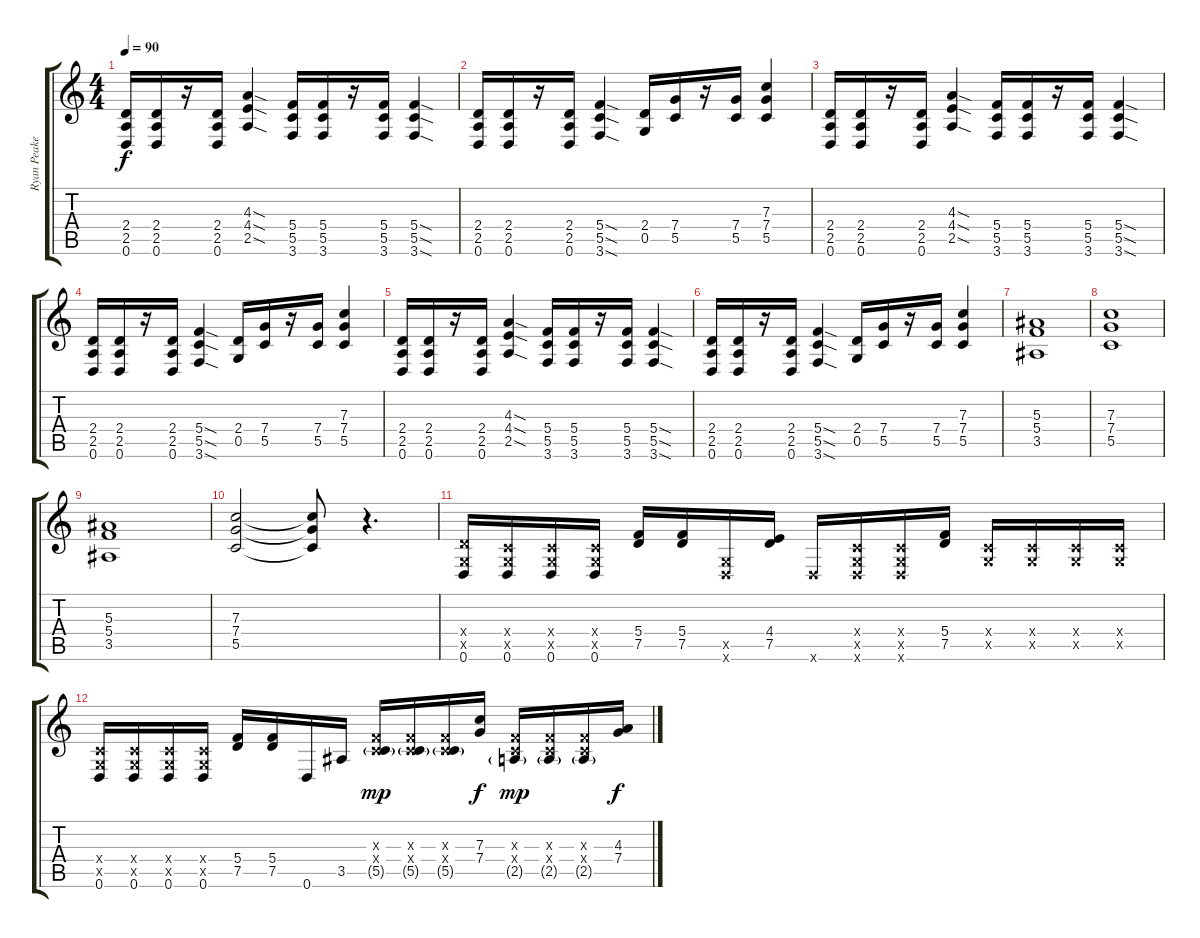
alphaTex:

\track ("Ryan Peake (guitar)" "Ryan Peake") {instrument distortionguitar}
\staff {score tabs}
\tuning (D4 A3 F3 C3 G2 D2) {hide}
\ts (4 4)
\tempo 90
\clef g2
\ks c
(2.4 2.5 0.6).16{dy f} (2.4 2.5 0.6).16 r.16 (2.4 2.5 0.6).16 (4.3{sod} 4.4{sod} 2.5{sod}).4 (5.4 5.5 3.6).16 (5.4 5.5 3.6).16 r.16 (5.4 5.5 3.6).16 (5.4{sod} 5.5{sod} 3.6{sod}).4 |
(2.4 2.5 0.6).16 (2.4 2.5 0.6).16 r.16 (2.4 2.5 0.6).16 (5.4{sod} 5.5{sod} 3.6{sod}).4 (2.4 0.5).16 (7.4 5.5).16 r.16 (7.4 5.5).16 (7.3 7.4 5.5).4 |
(2.4 2.5 0.6).16 (2.4 2.5 0.6).16 r.16 (2.4 2.5 0.6).16 (4.3{sod} 4.4{sod} 2.5{sod}).4 (5.4 5.5 3.6).16 (5.4 5.5 3.6).16 r.16 (5.4 5.5 3.6).16 (5.4{sod} 5.5{sod} 3.6{sod}).4 |
(2.4 2.5 0.6).16 (2.4 2.5 0.6).16 r.16 (2.4 2.5 0.6).16 (5.4{sod} 5.5{sod} 3.6{sod}).4 (2.4 0.5).16 (7.4 5.5).16 r.16 (7.4 5.5).16 (7.3 7.4 5.5).4 |
(2.4 2.5 0.6).16 (2.4 2.5 0.6).16 r.16 (2.4 2.5 0.6).16 (4.3{sod} 4.4{sod} 2.5{sod}).4 (5.4 5.5 3.6).16 (5.4 5.5 3.6).16 r.16 (5.4 5.5 3.6).16 (5.4{sod} 5.5{sod} 3.6{sod}).4 |
(2.4 2.5 0.6).16 (2.4 2.5 0.6).16 r.16 (2.4 2.5 0.6).16 (5.4{sod} 5.5{sod} 3.6{sod}).4 (2.4 0.5).16 (7.4 5.5).16 r.16 (7.4 5.5).16 (7.3 7.4 5.5).4 |
(5.3 5.4 3.5).1 |
(7.3 7.4 5.5).1 |
(5.3 5.4 3.5).1 |
(7.3 7.4 5.5).2 (7.3{t} 7.4{t} 5.5{t}).8 r.4{d} |
(2.4{x} 0.5{x} 0.6).16 (0.4{x} 0.5{x} 0.6).16 (0.4{x} 0.5{x} 0.6).16 (0.4{x} 0.5{x} 0.6).16 (5.4 7.5).16 (5.4 7.5).16 (0.5{x} 0.6{x}).16 (4.4 7.5).16 0.6{x}.16 (0.4{x} 0.5{x} 0.6{x}).16 (0.4{x} 0.5{x} 0.6{x}).16 (5.4 7.5).16 (0.4{x} 0.5{x}).16 (0.4{x} 0.5{x}).16 (0.4{x} 0.5{x}).16 (0.4{x} 0.5{x}).16 |
(0.4{x} 0.5{x} 0.6).16 (0.4{x} 0.5{x} 0.6).16 (0.4{x} 0.5{x} 0.6).16 (0.4{x} 0.5{x} 0.6).16 (5.4 7.5).16 (5.4 7.5).16 0.6.16 3.5.16 (0.3{x} 0.4{x} 5.5{g}).16{dy mp} (0.3{x} 0.4{x} 5.5{g}).16 (0.3{x} 0.4{x} 5.5{g}).16 (7.3 7.4).16{dy f} (0.3{x} 0.4{x} 2.5{g}).16{dy mp} (0.3{x} 0.4{x} 2.5{g}).16 (0.3{x} 0.4{x} 2.5{g}).16 (4.3 7.4).16{dy f}
